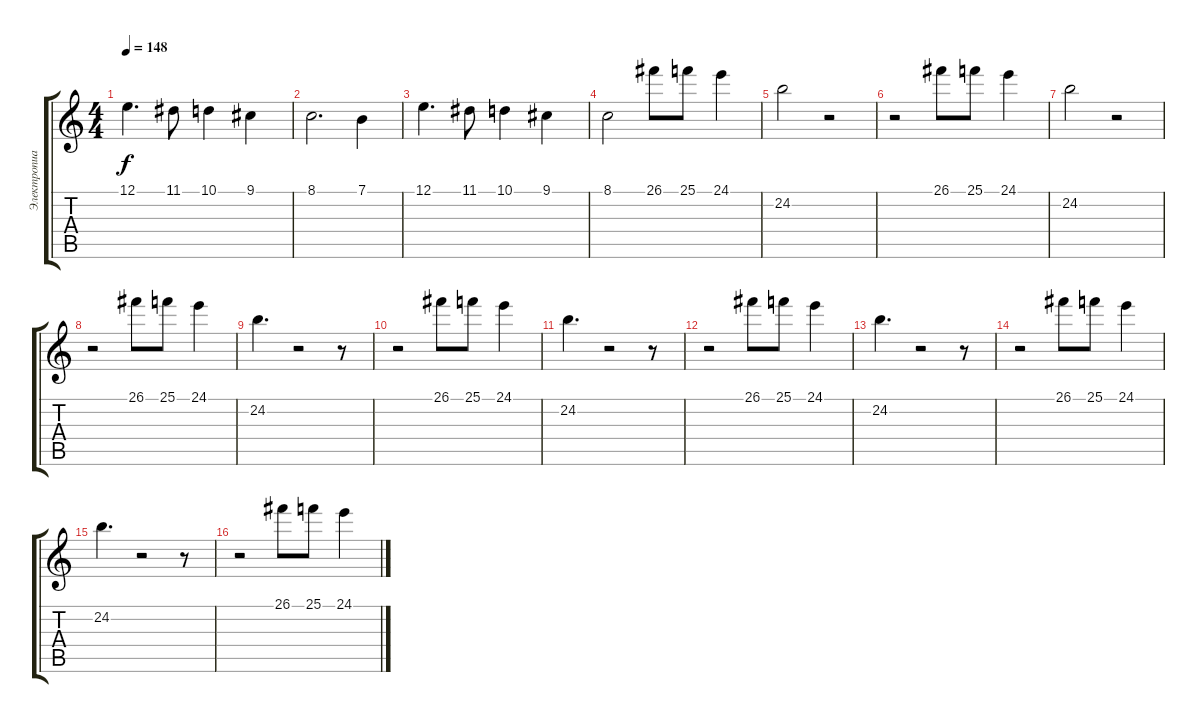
\track ("Электропиано" "Электропиа") {instrument vibraphone}
\staff {score tabs}
\tuning (E4 B3 G3 D3 A2 E2) {hide}
\ts (4 4)
\tempo 148
\clef g2
\ks c
12.1.4{d dy f} 11.1.8 10.1.4 9.1.4 |
8.1.2{d} 7.1.4 |
12.1.4{d} 11.1.8 10.1.4 9.1.4 |
8.1.2 26.1.8 25.1.8 24.1.4 |
24.2.2 r.2 |
r.2 26.1.8 25.1.8 24.1.4 |
24.2.2 r.2 |
r.2 26.1.8 25.1.8 24.1.4 |
24.2.4{d} r.2 r.8 |
r.2 26.1.8 25.1.8 24.1.4 |
24.2.4{d} r.2 r.8 |
r.2 26.1.8 25.1.8 24.1.4 |
24.2.4{d} r.2 r.8 |
r.2 26.1.8 25.1.8 24.1.4 |
24.2.4{d} r.2 r.8 |
r.2 26.1.8 25.1.8 24.1.4
